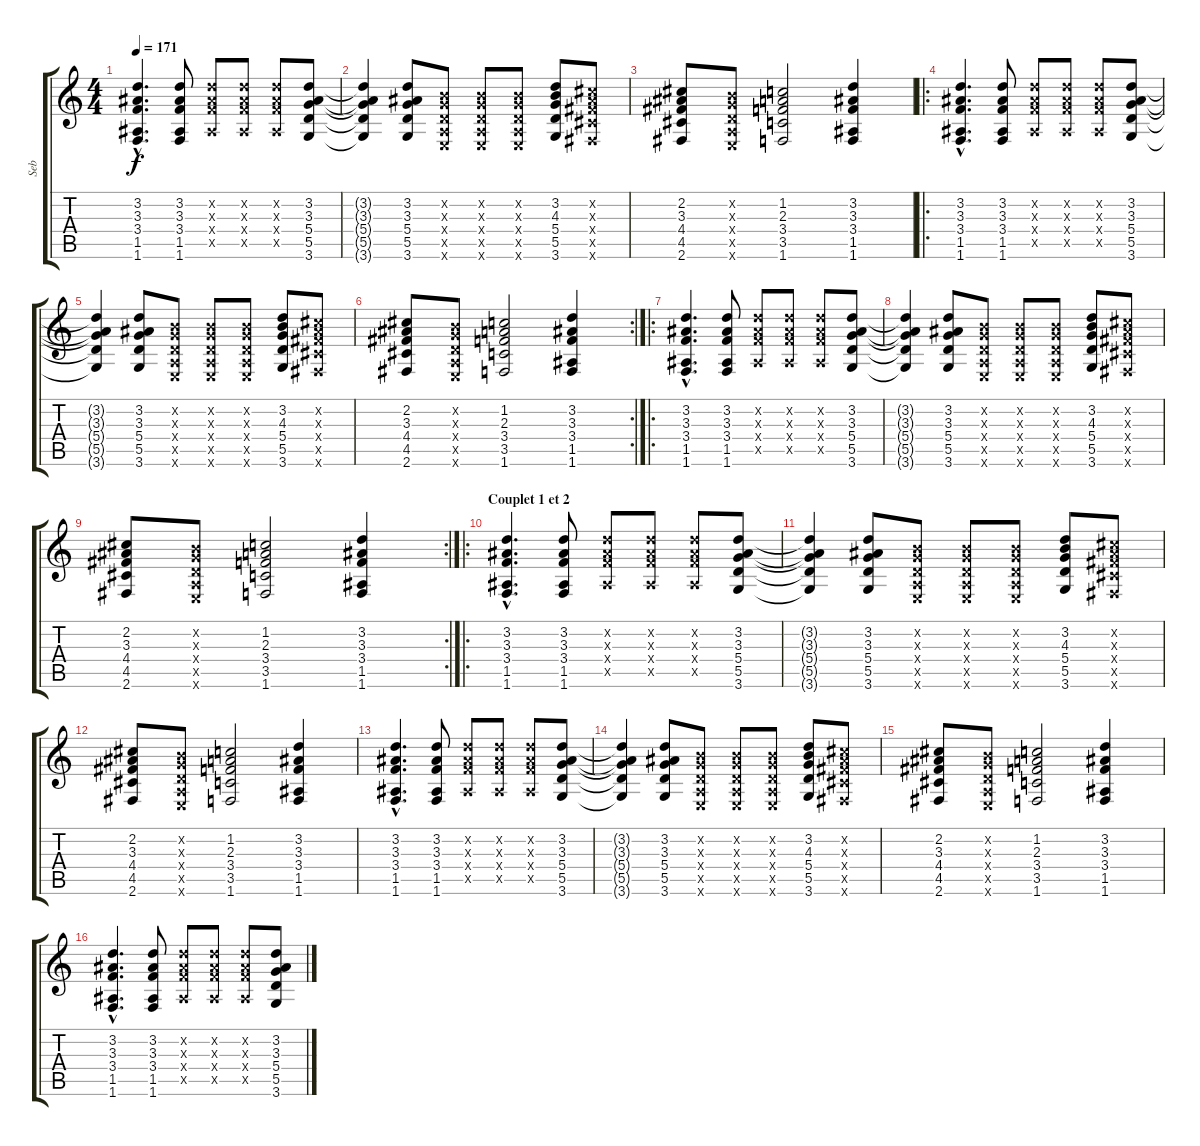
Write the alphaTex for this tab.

\track ("Seb" "Seb") {instrument acousticguitarsteel}
\staff {score tabs}
\tuning (E4 B3 G3 D3 A2 E2) {hide}
\ts (4 4)
\tempo 171
\clef g2
\ks c
(3.2{hac} 3.3{hac} 3.4{hac} 1.5{hac} 1.6{hac}).4{d dy f instrument acousticguitarsteel} (3.2 3.3 3.4 1.5 1.6).8 (3.2{x} 3.3{x} 3.4{x} 1.5{x}).8 (3.2{x} 3.3{x} 3.4{x} 1.5{x}).8 (3.2{x} 3.3{x} 3.4{x} 1.5{x}).8 (3.2 3.3 5.4 5.5 3.6).8 |
(3.2{t} 3.3{t} 5.4{t} 5.5{t} 3.6{t}).4 (3.2 3.3 5.4 5.5 3.6).8 (0.2{x} 0.3{x} 0.4{x} 0.5{x} 0.6{x}).8 (0.2{x} 0.3{x} 0.4{x} 0.5{x} 0.6{x}).8 (0.2{x} 0.3{x} 0.4{x} 0.5{x} 0.6{x}).8 (3.2 4.3 5.4 5.5 3.6).8 (2.2{x} 3.3{x} 4.4{x} 4.5{x} 2.6{x}).8 |
(2.2 3.3 4.4 4.5 2.6).8 (0.2{x} 0.3{x} 0.4{x} 0.5{x} 0.6{x}).8 (1.2 2.3 3.4 3.5 1.6).2 (3.2 3.3 3.4 1.5 1.6).4 |
\ro
(3.2{hac} 3.3{hac} 3.4{hac} 1.5{hac} 1.6{hac}).4{d} (3.2 3.3 3.4 1.5 1.6).8 (3.2{x} 3.3{x} 3.4{x} 1.5{x}).8 (3.2{x} 3.3{x} 3.4{x} 1.5{x}).8 (3.2{x} 3.3{x} 3.4{x} 1.5{x}).8 (3.2 3.3 5.4 5.5 3.6).8 |
(3.2{t} 3.3{t} 5.4{t} 5.5{t} 3.6{t}).4 (3.2 3.3 5.4 5.5 3.6).8 (0.2{x} 0.3{x} 0.4{x} 0.5{x} 0.6{x}).8 (0.2{x} 0.3{x} 0.4{x} 0.5{x} 0.6{x}).8 (0.2{x} 0.3{x} 0.4{x} 0.5{x} 0.6{x}).8 (3.2 4.3 5.4 5.5 3.6).8 (2.2{x} 3.3{x} 4.4{x} 4.5{x} 2.6{x}).8 |
\rc 2
(2.2 3.3 4.4 4.5 2.6).8 (0.2{x} 0.3{x} 0.4{x} 0.5{x} 0.6{x}).8 (1.2 2.3 3.4 3.5 1.6).2 (3.2 3.3 3.4 1.5 1.6).4 |
\ro
(3.2{hac} 3.3{hac} 3.4{hac} 1.5{hac} 1.6{hac}).4{d} (3.2 3.3 3.4 1.5 1.6).8 (3.2{x} 3.3{x} 3.4{x} 1.5{x}).8 (3.2{x} 3.3{x} 3.4{x} 1.5{x}).8 (3.2{x} 3.3{x} 3.4{x} 1.5{x}).8 (3.2 3.3 5.4 5.5 3.6).8 |
(3.2{t} 3.3{t} 5.4{t} 5.5{t} 3.6{t}).4 (3.2 3.3 5.4 5.5 3.6).8 (0.2{x} 0.3{x} 0.4{x} 0.5{x} 0.6{x}).8 (0.2{x} 0.3{x} 0.4{x} 0.5{x} 0.6{x}).8 (0.2{x} 0.3{x} 0.4{x} 0.5{x} 0.6{x}).8 (3.2 4.3 5.4 5.5 3.6).8 (2.2{x} 3.3{x} 4.4{x} 4.5{x} 2.6{x}).8 |
\rc 2
(2.2 3.3 4.4 4.5 2.6).8 (0.2{x} 0.3{x} 0.4{x} 0.5{x} 0.6{x}).8 (1.2 2.3 3.4 3.5 1.6).2 (3.2 3.3 3.4 1.5 1.6).4 |
\ro
\section ("" "Couplet 1 et 2")
(3.2{hac} 3.3{hac} 3.4{hac} 1.5{hac} 1.6{hac}).4{d} (3.2 3.3 3.4 1.5 1.6).8 (3.2{x} 3.3{x} 3.4{x} 1.5{x}).8 (3.2{x} 3.3{x} 3.4{x} 1.5{x}).8 (3.2{x} 3.3{x} 3.4{x} 1.5{x}).8 (3.2 3.3 5.4 5.5 3.6).8 |
(3.2{t} 3.3{t} 5.4{t} 5.5{t} 3.6{t}).4 (3.2 3.3 5.4 5.5 3.6).8 (0.2{x} 0.3{x} 0.4{x} 0.5{x} 0.6{x}).8 (0.2{x} 0.3{x} 0.4{x} 0.5{x} 0.6{x}).8 (0.2{x} 0.3{x} 0.4{x} 0.5{x} 0.6{x}).8 (3.2 4.3 5.4 5.5 3.6).8 (2.2{x} 3.3{x} 4.4{x} 4.5{x} 2.6{x}).8 |
(2.2 3.3 4.4 4.5 2.6).8 (0.2{x} 0.3{x} 0.4{x} 0.5{x} 0.6{x}).8 (1.2 2.3 3.4 3.5 1.6).2 (3.2 3.3 3.4 1.5 1.6).4 |
(3.2{hac} 3.3{hac} 3.4{hac} 1.5{hac} 1.6{hac}).4{d} (3.2 3.3 3.4 1.5 1.6).8 (3.2{x} 3.3{x} 3.4{x} 1.5{x}).8 (3.2{x} 3.3{x} 3.4{x} 1.5{x}).8 (3.2{x} 3.3{x} 3.4{x} 1.5{x}).8 (3.2 3.3 5.4 5.5 3.6).8 |
(3.2{t} 3.3{t} 5.4{t} 5.5{t} 3.6{t}).4 (3.2 3.3 5.4 5.5 3.6).8 (0.2{x} 0.3{x} 0.4{x} 0.5{x} 0.6{x}).8 (0.2{x} 0.3{x} 0.4{x} 0.5{x} 0.6{x}).8 (0.2{x} 0.3{x} 0.4{x} 0.5{x} 0.6{x}).8 (3.2 4.3 5.4 5.5 3.6).8 (2.2{x} 3.3{x} 4.4{x} 4.5{x} 2.6{x}).8 |
(2.2 3.3 4.4 4.5 2.6).8 (0.2{x} 0.3{x} 0.4{x} 0.5{x} 0.6{x}).8 (1.2 2.3 3.4 3.5 1.6).2 (3.2 3.3 3.4 1.5 1.6).4 |
(3.2{hac} 3.3{hac} 3.4{hac} 1.5{hac} 1.6{hac}).4{d} (3.2 3.3 3.4 1.5 1.6).8 (3.2{x} 3.3{x} 3.4{x} 1.5{x}).8 (3.2{x} 3.3{x} 3.4{x} 1.5{x}).8 (3.2{x} 3.3{x} 3.4{x} 1.5{x}).8 (3.2 3.3 5.4 5.5 3.6).8
